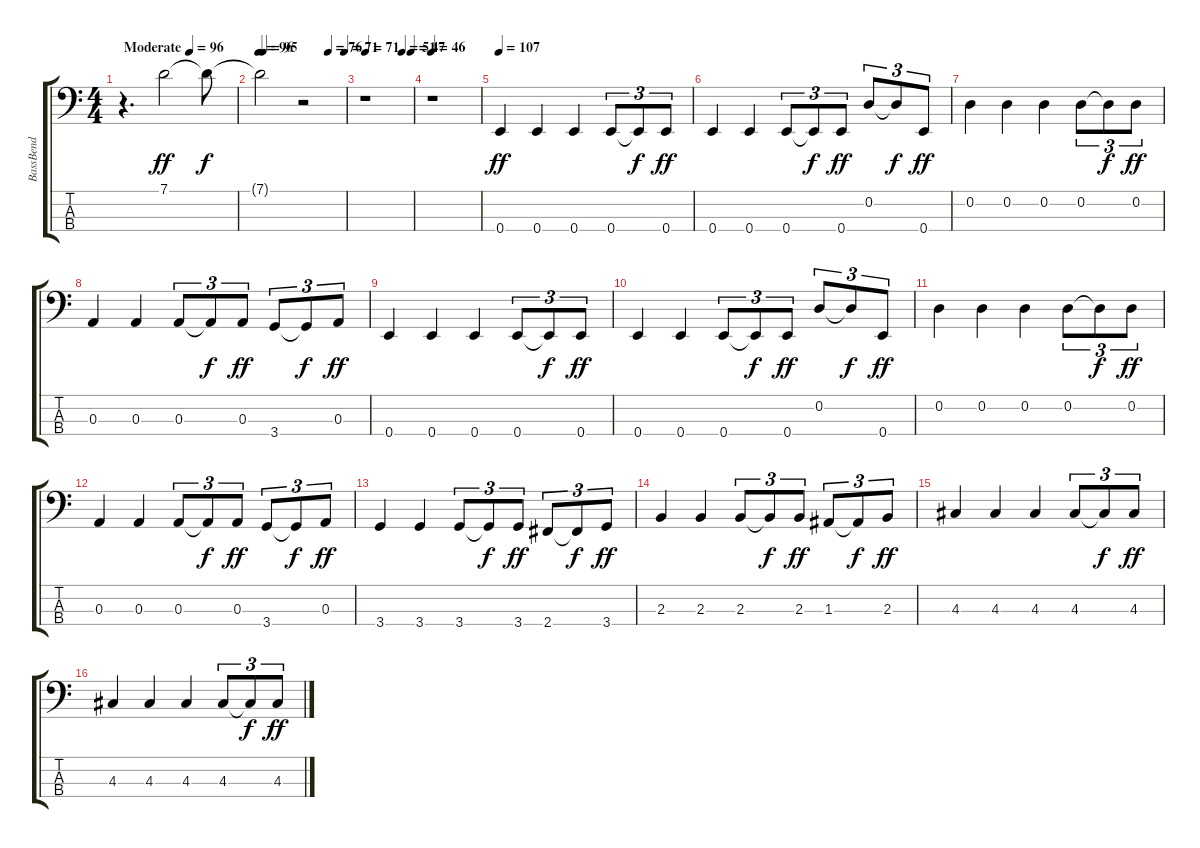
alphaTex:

\track ("BassBend" "BassBend") {instrument electricbassfinger}
\staff {score tabs}
\tuning (G2 D2 A1 E1) {hide}
\ts (4 4)
\tempo (96 "Moderate")
\clef f4
\ks c
r.4{d dy ff instrument electricbassfinger} 7.1.2 7.1{t}.8{dy f} |
\tempo 96
\tempo (95 0.052083333333333336)
\tempo (76 0.8020833333333334)
\tempo (71 0.9895833333333334)
7.1{t}.2 r.2 |
\tempo (71 0.03125)
\tempo (51 0.78125)
\tempo (47 0.96875)
r.1 |
\tempo 46
r.1 |
\tempo 107
0.4.4{dy ff volume 16} 0.4.4 0.4.4 0.4.8{tu (3 2)} 0.4{t}.8{tu (3 2) dy f} 0.4.8{tu (3 2) dy ff} |
0.4.4 0.4.4 0.4.8{tu (3 2)} 0.4{t}.8{tu (3 2) dy f} 0.4.8{tu (3 2) dy ff} 0.2.8{tu (3 2)} 0.2{t}.8{tu (3 2) dy f} 0.4.8{tu (3 2) dy ff} |
0.2.4 0.2.4 0.2.4 0.2.8{tu (3 2)} 0.2{t}.8{tu (3 2) dy f} 0.2.8{tu (3 2) dy ff} |
0.3.4 0.3.4 0.3.8{tu (3 2)} 0.3{t}.8{tu (3 2) dy f} 0.3.8{tu (3 2) dy ff} 3.4.8{tu (3 2)} 3.4{t}.8{tu (3 2) dy f} 0.3.8{tu (3 2) dy ff} |
0.4.4 0.4.4 0.4.4 0.4.8{tu (3 2)} 0.4{t}.8{tu (3 2) dy f} 0.4.8{tu (3 2) dy ff} |
0.4.4 0.4.4 0.4.8{tu (3 2)} 0.4{t}.8{tu (3 2) dy f} 0.4.8{tu (3 2) dy ff} 0.2.8{tu (3 2)} 0.2{t}.8{tu (3 2) dy f} 0.4.8{tu (3 2) dy ff} |
0.2.4 0.2.4 0.2.4 0.2.8{tu (3 2)} 0.2{t}.8{tu (3 2) dy f} 0.2.8{tu (3 2) dy ff} |
0.3.4 0.3.4 0.3.8{tu (3 2)} 0.3{t}.8{tu (3 2) dy f} 0.3.8{tu (3 2) dy ff} 3.4.8{tu (3 2)} 3.4{t}.8{tu (3 2) dy f} 0.3.8{tu (3 2) dy ff} |
3.4.4 3.4.4 3.4.8{tu (3 2)} 3.4{t}.8{tu (3 2) dy f} 3.4.8{tu (3 2) dy ff} 2.4.8{tu (3 2)} 2.4{t}.8{tu (3 2) dy f} 3.4.8{tu (3 2) dy ff} |
2.3.4 2.3.4 2.3.8{tu (3 2)} 2.3{t}.8{tu (3 2) dy f} 2.3.8{tu (3 2) dy ff} 1.3.8{tu (3 2)} 1.3{t}.8{tu (3 2) dy f} 2.3.8{tu (3 2) dy ff} |
4.3.4 4.3.4 4.3.4 4.3.8{tu (3 2)} 4.3{t}.8{tu (3 2) dy f} 4.3.8{tu (3 2) dy ff} |
4.3.4 4.3.4 4.3.4 4.3.8{tu (3 2)} 4.3{t}.8{tu (3 2) dy f} 4.3.8{tu (3 2) dy ff}
